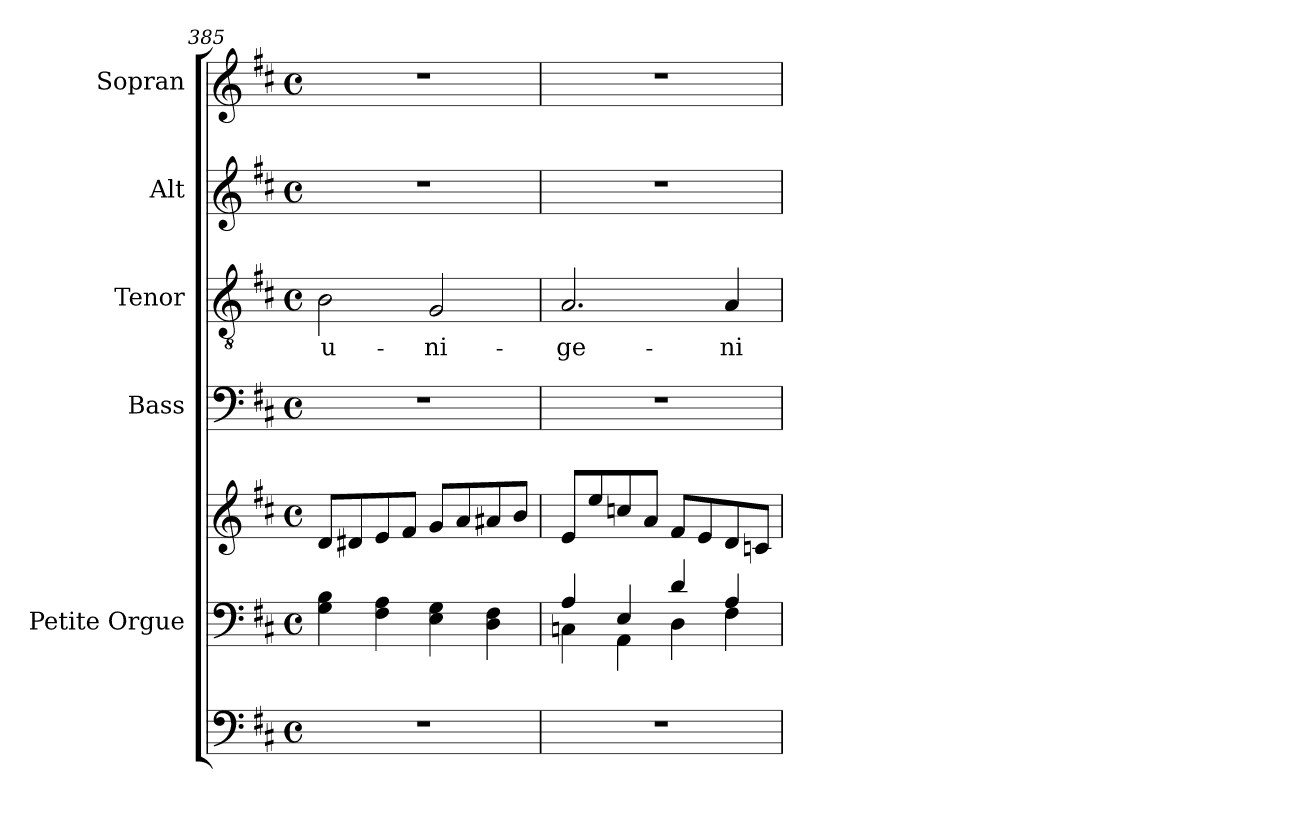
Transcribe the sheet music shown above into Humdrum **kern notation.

**kern	**kern	**kern	**kern	**kern	**text	**kern	**kern
*part6	*part5	*part5	*part4	*part3	*part3	*part2	*part1
*staff7	*staff6	*staff5	*staff4	*staff3	*staff3	*staff2	*staff1
*	*I"Petite Orgue	*	*I"Bass	*I"Tenor	*	*I"Alt	*I"Sopran
*	*I'Org. 1	*	*I'B.	*I'T.	*	*I'A.	*I'S.
*clefF4	*clefF4	*clefG2	*clefF4	*clefGv2	*	*clefG2	*clefG2
*k[f#c#]	*k[f#c#]	*k[f#c#]	*k[f#c#]	*k[f#c#]	*	*k[f#c#]	*k[f#c#]
*D:	*D:	*D:	*D:	*D:	*	*D:	*D:
*M4/4	*M4/4	*M4/4	*M4/4	*M4/4	*	*M4/4	*M4/4
*met(c)	*met(c)	*met(c)	*met(c)	*met(c)	*	*met(c)	*met(c)
=385	=385	=385	=385	=385	=385	=385	=385
!	!	!	!	!	!LO:LY:b	!	!
1r	4G\ 4B\	8d/L	1r	2B\	u-	1r	1r
.	.	8d#X/	.	.	.	.	.
.	4F#\ 4A\	8e/	.	.	.	.	.
.	.	8f#/J	.	.	.	.	.
!	!	!	!	!	!LO:LY:b	!	!
.	4E\ 4G\	8g/L	.	2G/	-ni-	.	.
.	.	8a/	.	.	.	.	.
.	4D\ 4F#\	8a#X/	.	.	.	.	.
.	.	8b/J	.	.	.	.	.
=386	=386	=386	=386	=386	=386	=386	=386
*	*^	*	*	*	*	*	*
!	!	!	!	!	!	!LO:LY:b	!	!
1r	4A/	4Cn\	8e/L	1r	2.A/	-ge-	1r	1r
.	.	.	8ee/	.	.	.	.	.
.	4E/	4AA\	8ccn/	.	.	.	.	.
.	.	.	8a/J	.	.	.	.	.
.	4d/	4D\	8f#/L	.	.	.	.	.
.	.	.	8e/	.	.	.	.	.
!	!	!	!	!	!	!LO:LY:b	!	!
.	4A/	4F#\	8d/	.	4A/	-ni-	.	.
.	.	.	8cn/J	.	.	.	.	.
*	*v	*v	*	*	*	*	*	*
=	=	=	=	=	=	=	=
*-	*-	*-	*-	*-	*-	*-	*-
